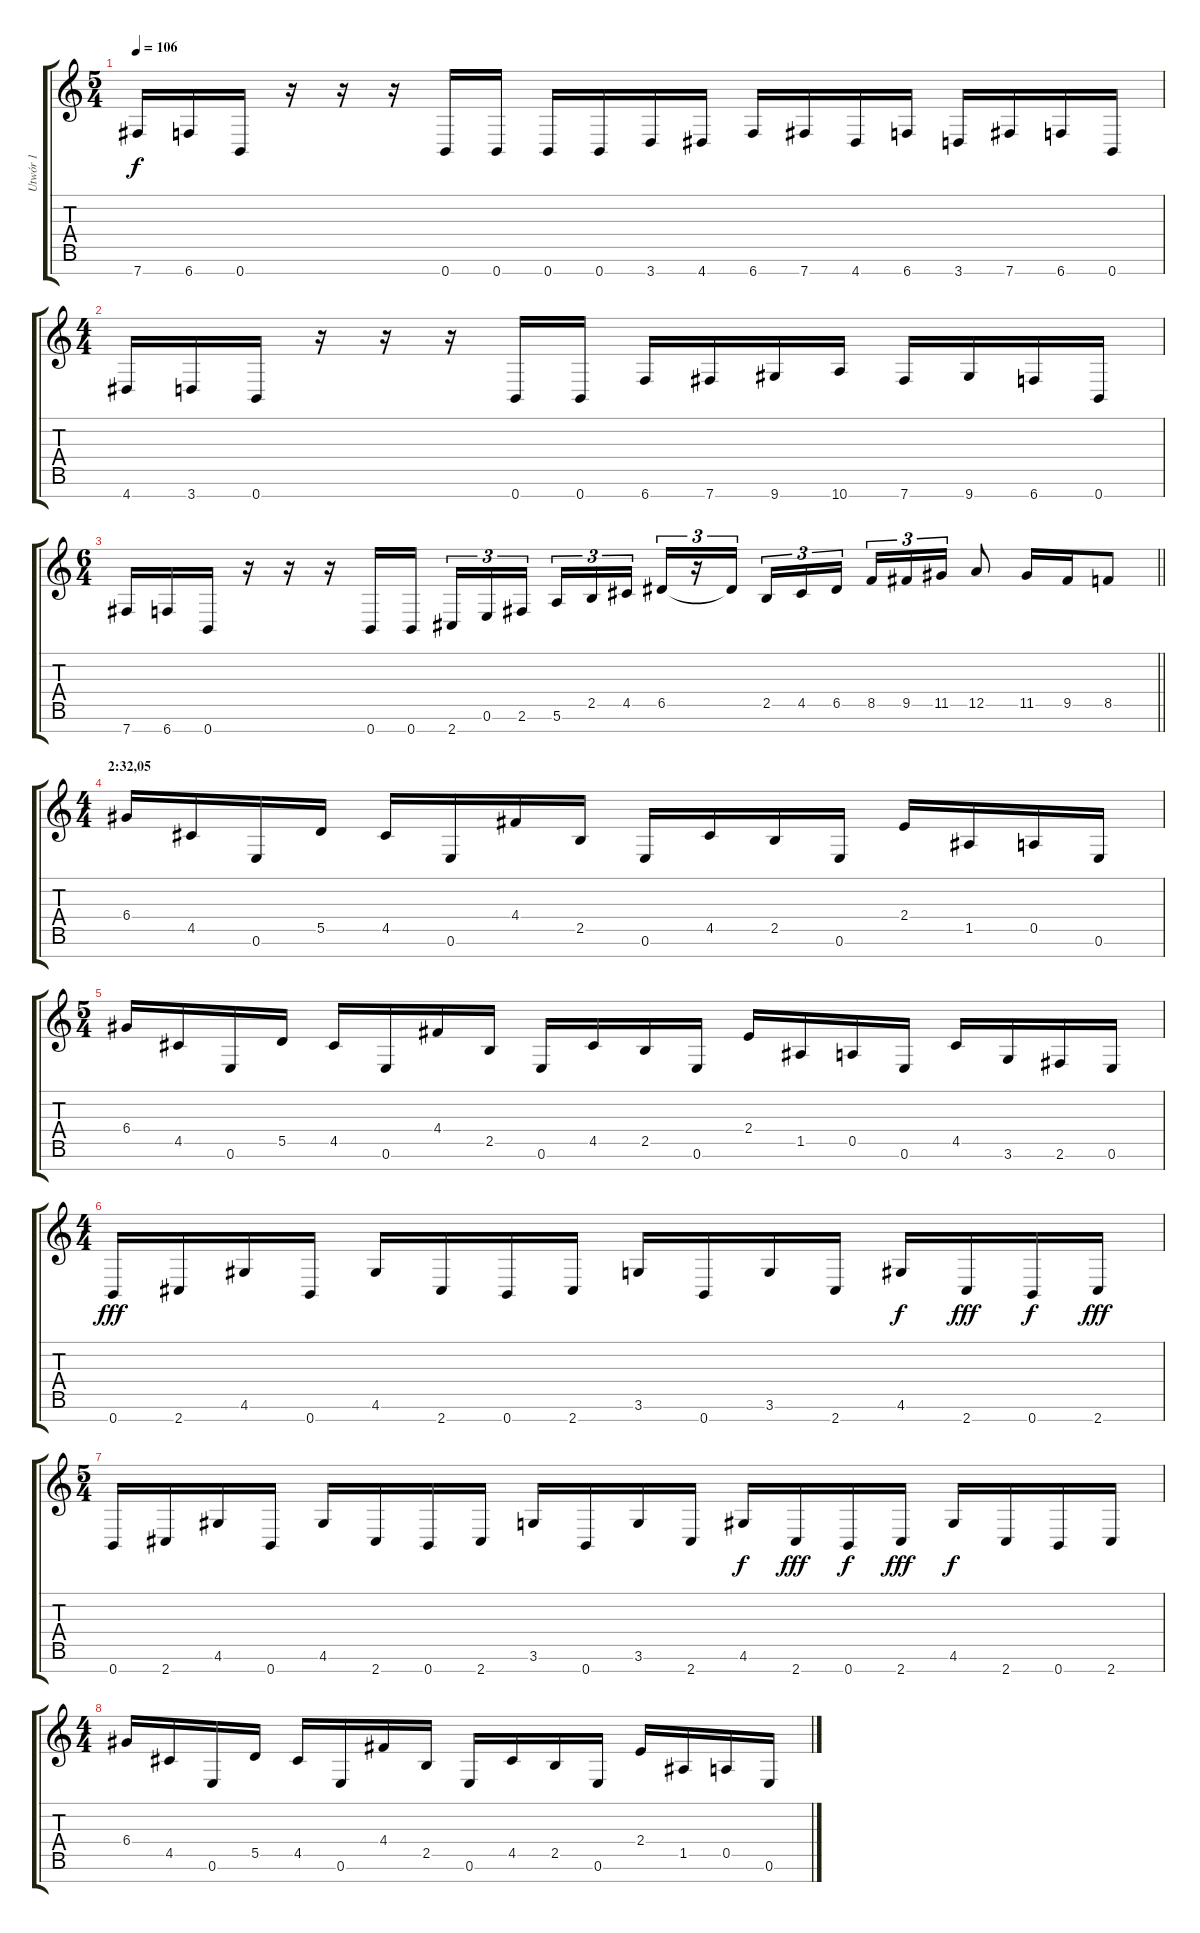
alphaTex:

\track ("Utwór 1" "Utwór 1") {instrument distortionguitar}
\staff {score tabs}
\tuning (E4 B3 G3 D3 A2 E2 B1) {hide}
\ts (5 4)
\tempo 106
\clef g2
\ks c
7.7.16{dy f} 6.7.16 0.7.16 r.16 r.16 r.16 0.7.16 0.7.16 0.7.16 0.7.16 3.7.16 4.7.16 6.7.16 7.7.16 4.7.16 6.7.16 3.7.16 7.7.16 6.7.16 0.7.16 |
\ts (4 4)
4.7.16 3.7.16 0.7.16 r.16 r.16 r.16 0.7.16 0.7.16 6.7.16 7.7.16 9.7.16 10.7.16 7.7.16 9.7.16 6.7.16 0.7.16 |
\ts (6 4)
\barLineRight lightlight
7.7.16 6.7.16 0.7.16 r.16 r.16 r.16 0.7.16 0.7.16{beam splitsecondary} 2.7.16{tu (3 2)} 0.6.16{tu (3 2)} 2.6.16{tu (3 2) beam splitsecondary} 5.6.16{tu (3 2)} 2.5.16{tu (3 2)} 4.5.16{tu (3 2)} 6.5.16{tu (3 2)} r.16{tu (3 2)} 6.5{t}.16{tu (3 2) beam splitsecondary} 2.5.16{tu (3 2)} 4.5.16{tu (3 2)} 6.5.16{tu (3 2) beam splitsecondary} 8.5.16{tu (3 2)} 9.5.16{tu (3 2)} 11.5.16{tu (3 2)} 12.5.8 11.5.16 9.5.16 8.5.8 |
\ts (4 4)
\section ("" "2:32,05")
6.4.16 4.5.16 0.6.16 5.5.16 4.5.16 0.6.16 4.4.16 2.5.16 0.6.16 4.5.16 2.5.16 0.6.16 2.4.16 1.5.16 0.5.16 0.6.16 |
\ts (5 4)
6.4.16 4.5.16 0.6.16 5.5.16 4.5.16 0.6.16 4.4.16 2.5.16 0.6.16 4.5.16 2.5.16 0.6.16 2.4.16 1.5.16 0.5.16 0.6.16 4.5.16 3.6.16 2.6.16 0.6.16 |
\ts (4 4)
0.7.16{dy fff} 2.7.16 4.6.16 0.7.16 4.6.16 2.7.16 0.7.16 2.7.16 3.6.16 0.7.16 3.6.16 2.7.16 4.6.16{dy f} 2.7.16{dy fff} 0.7.16{dy f} 2.7.16{dy fff} |
\ts (5 4)
0.7.16 2.7.16 4.6.16 0.7.16 4.6.16 2.7.16 0.7.16 2.7.16 3.6.16 0.7.16 3.6.16 2.7.16 4.6.16{dy f} 2.7.16{dy fff} 0.7.16{dy f} 2.7.16{dy fff} 4.6.16{dy f} 2.7.16 0.7.16 2.7.16 |
\ts (4 4)
6.4.16 4.5.16 0.6.16 5.5.16 4.5.16 0.6.16 4.4.16 2.5.16 0.6.16 4.5.16 2.5.16 0.6.16 2.4.16 1.5.16 0.5.16 0.6.16
